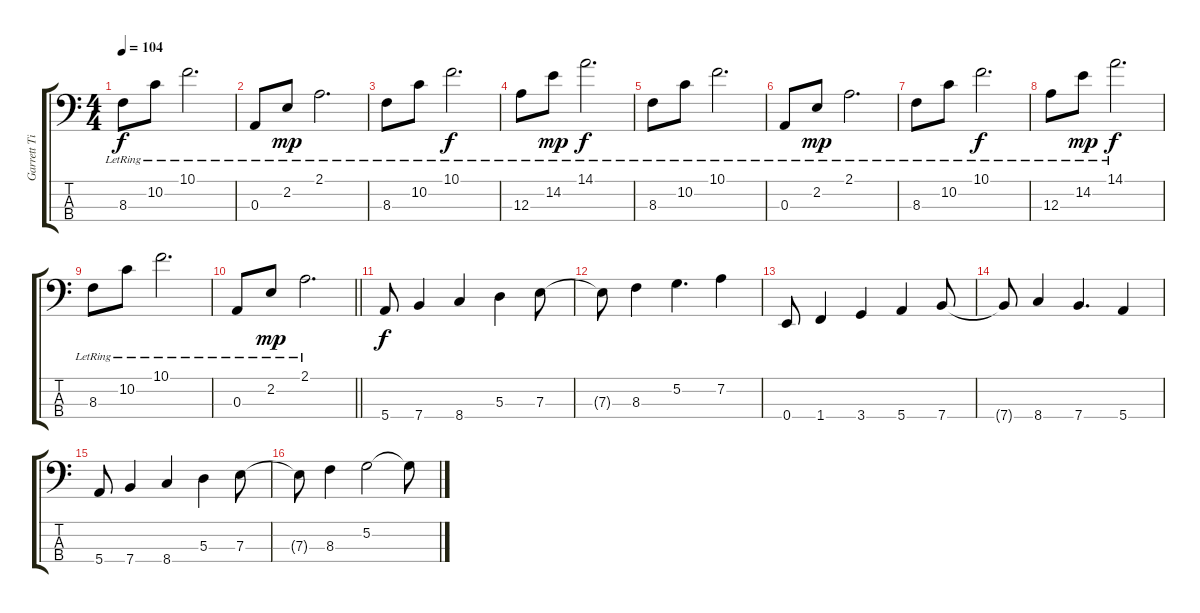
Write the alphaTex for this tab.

\track ("Garrett Tierney - Bass" "Garrett Ti") {instrument electricbassfinger}
\staff {score tabs}
\tuning (G2 D2 A1 E1) {hide}
\ts (4 4)
\tempo 104
\clef f4
\ks c
8.3{lr}.8{dy f} 10.2{lr}.8 10.1{lr}.2{d} |
0.3{lr}.8 2.2{lr}.8{dy mp} 2.1{lr}.2{d} |
8.3{lr}.8 10.2{lr}.8 10.1{lr}.2{d dy f} |
12.3{lr}.8 14.2{lr}.8{dy mp} 14.1{lr}.2{d dy f} |
8.3{lr}.8 10.2{lr}.8 10.1{lr}.2{d} |
0.3{lr}.8 2.2{lr}.8{dy mp} 2.1{lr}.2{d} |
8.3{lr}.8 10.2{lr}.8 10.1{lr}.2{d dy f} |
12.3{lr}.8 14.2{lr}.8{dy mp} 14.1{lr}.2{d dy f} |
8.3{lr}.8 10.2{lr}.8 10.1{lr}.2{d} |
\barLineRight lightlight
0.3{lr}.8 2.2{lr}.8{dy mp} 2.1{lr}.2{d} |
5.4.8{dy f} 7.4.4 8.4.4 5.3.4 7.3.8 |
7.3{t}.8 8.3.4 5.2.4{d} 7.2.4 |
0.4.8 1.4.4 3.4.4 5.4.4 7.4.8 |
7.4{t}.8 8.4.4 7.4.4{d} 5.4.4 |
5.4.8 7.4.4 8.4.4 5.3.4 7.3.8 |
7.3{t}.8 8.3.4 5.2.2 5.2{t}.8
